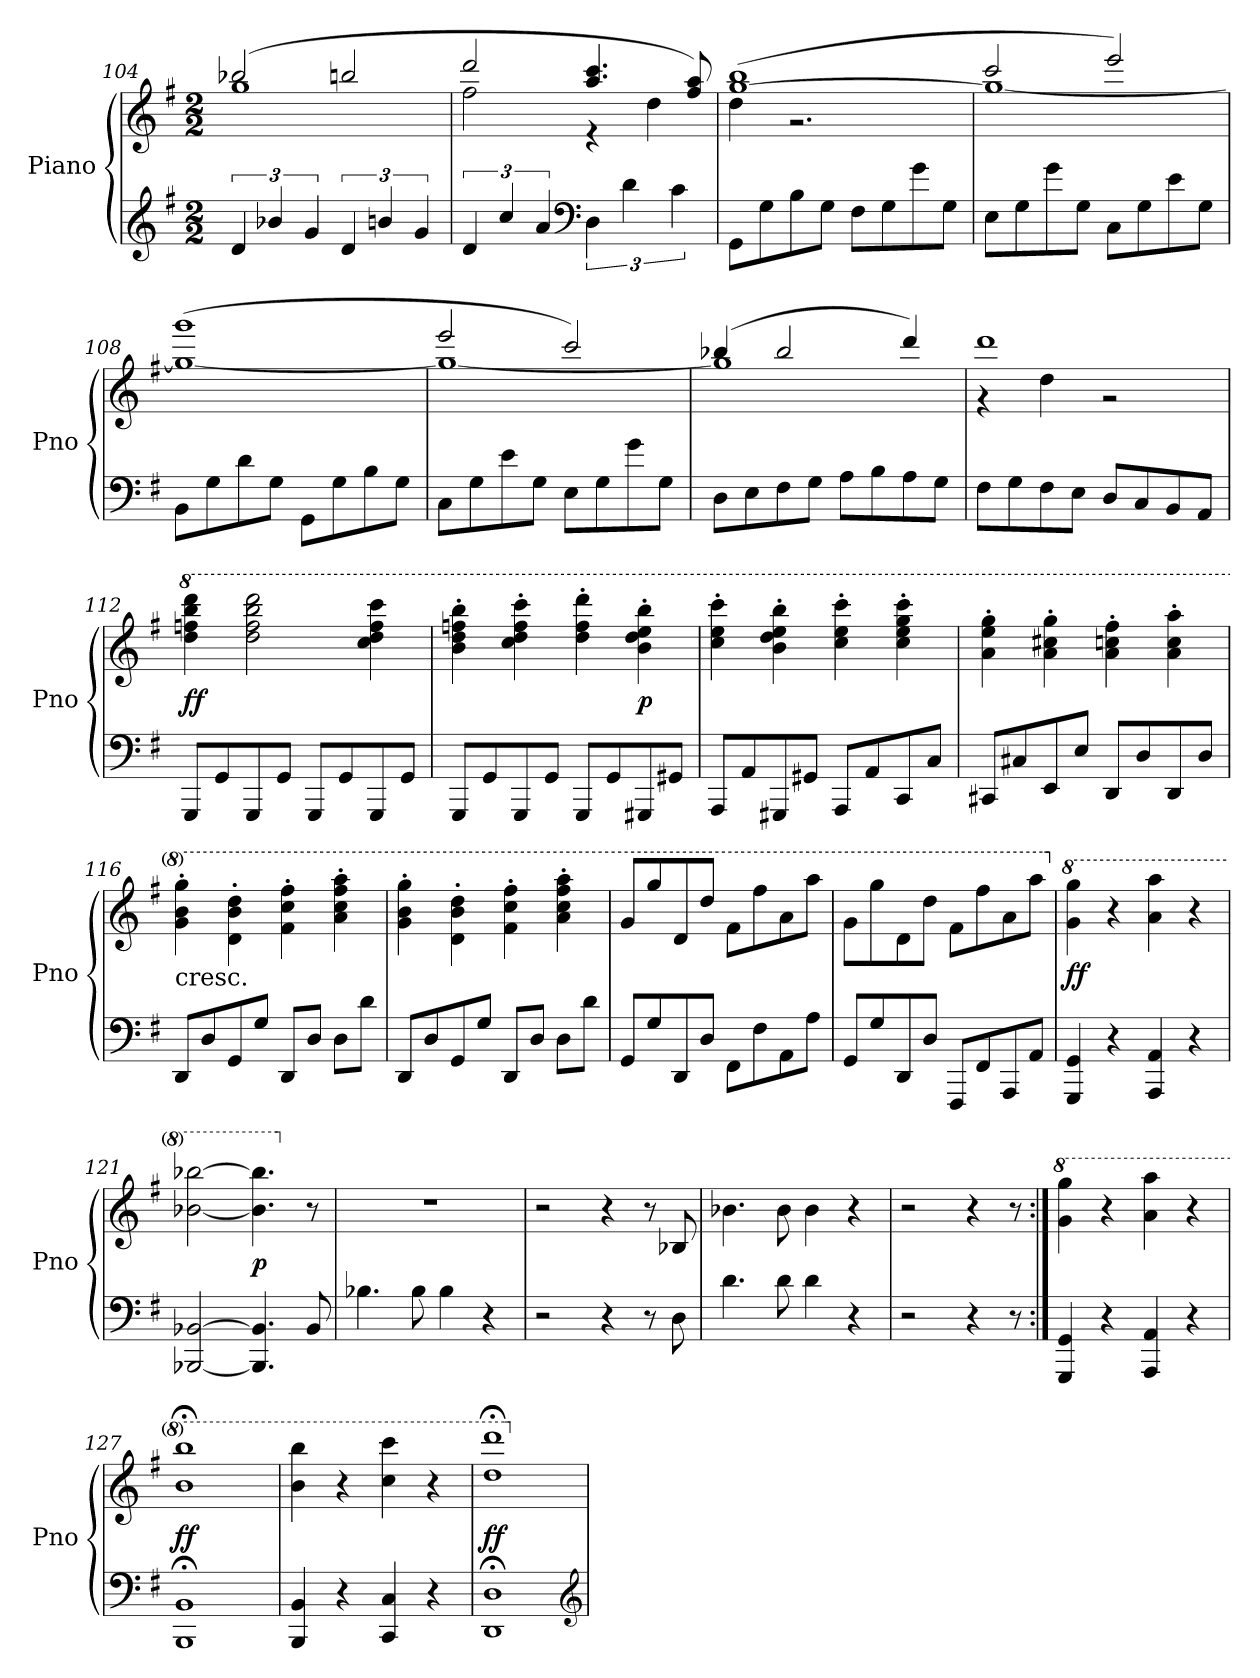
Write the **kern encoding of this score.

**kern	**kern	**dynam
*part1	*part1	*part1
*staff2	*staff1	*staff1/2
*I"Piano	*	*
*I'Pno	*	*
*clefG2	*clefG2	*
*k[f#]	*k[f#]	*
*M2/2	*M2/2	*
=104	=104	=104
*	*^	*
6d/	(2bb-X/	1gg	.
6b-X/	.	.	.
6g/	.	.	.
6d/	2bbn/	.	.
6bn/	.	.	.
6g/	.	.	.
=105	=105	=105	=105
6d/	2ddd/	2ff#\	.
6cc/	.	.	.
6a/	.	.	.
*clefF4	*	*	*
6D\	4.aa/ 4.ccc/	4r	.
6d\	.	.	.
.	.	4dd\	.
6c\	.	.	.
.	8ff#/ 8aa/)	.	.
=106	=106	=106	=106
8GG\L	([1gg 1bb	4dd\	.
8G\	.	.	.
8B\	.	2.r	.
8G\J	.	.	.
8F#\L	.	.	.
8G\	.	.	.
8g\	.	.	.
8G\J	.	.	.
=107	=107	=107	=107
8E\L	2ccc/	1gg_	.
8G\	.	.	.
8g\	.	.	.
8G\J	.	.	.
8C\L	2eee/)	.	.
8G\	.	.	.
8e\	.	.	.
8G\J	.	.	.
*	*v	*v	*
=108	=108	=108
8BB\L	(1gg_ 1ggg	.
8G\	.	.
8d\	.	.
8G\J	.	.
8GG\L	.	.
8G\	.	.
8B\	.	.
8G\J	.	.
=109	=109	=109
*	*^	*
8C\L	2eee/	1gg_	.
8G\	.	.	.
8e\	.	.	.
8G\J	.	.	.
8E\L	2ccc/)	.	.
8G\	.	.	.
8g\	.	.	.
8G\J	.	.	.
=110	=110	=110	=110
8D\L	(4bb-X/	1gg]	.
8E\	.	.	.
8F#\	2bb-/	.	.
8G\J	.	.	.
8A\L	.	.	.
8B\	.	.	.
8A\	4ddd/)	.	.
8G\J	.	.	.
=111	=111	=111	=111
8F#\L	1ddd	4r	.
8G\	.	.	.
8F#\	.	4dd\	.
8E\J	.	.	.
8D/L	.	2r	.
8C/	.	.	.
8BB/	.	.	.
8AA/J	.	.	.
*	*v	*v	*
=112	=112	=112
*	*8va	*
8GGG/L	4ddd\ 4fffn\ 4bbb\ 4dddd\	ff
8GG/	.	.
8GGG/	2ddd\ 2fff\ 2bbb\ 2dddd\	.
8GG/J	.	.
8GGG/L	.	.
8GG/	.	.
8GGG/	4ccc\ 4ddd\ 4fff\ 4cccc\	.
8GG/J	.	.
=113	=113	=113
8GGG/L	4bb'\ 4ddd'\ 4fffn'\ 4bbb'\	.
8GG/	.	.
8GGG/	4ccc'\ 4ddd'\ 4fff'\ 4cccc'\	.
8GG/J	.	.
8GGG/L	4ddd'\ 4fff'\ 4dddd'\	.
8GG/	.	.
8GGG#X/	4bb'\ 4ddd'\ 4eee'\ 4bbb'\	p
8GG#X/J	.	.
=114	=114	=114
8AAA/L	4ccc'\ 4eee'\ 4cccc'\	.
8AA/	.	.
8GGG#X/	4bb'\ 4ddd'\ 4eee'\ 4bbb'\	.
8GG#X/J	.	.
8AAA/L	4ccc'\ 4eee'\ 4cccc'\	.
8AA/	.	.
8CC/	4ccc'\ 4eee'\ 4ggg'\ 4cccc'\	.
8C/J	.	.
=115	=115	=115
8CC#X/L	4aa'\ 4eee'\ 4ggg'\	.
8C#X/	.	.
8EE/	4aa'\ 4ccc#X'\ 4ggg'\	.
8E/J	.	.
8DD/L	4aa'\ 4cccn'\ 4fff#'\	.
8D/	.	.
8DD/	4aa'\ 4ccc'\ 4aaa'\	.
8D/J	.	.
=116	=116	=116
!	!LO:TX:c:t=cresc.	!
8DD/L	4gg'\ 4bb'\ 4ggg'\	.
8D/	.	.
8GG/	4dd'\ 4bb'\ 4ddd'\	.
8G/J	.	.
8DD/L	4ff#'\ 4ccc'\ 4fff#'\	.
8D/J	.	.
8D\L	4aa'\ 4ccc'\ 4fff#'\ 4aaa'\	.
8d\J	.	.
=117	=117	=117
8DD/L	4gg'\ 4bb'\ 4ggg'\	.
8D/	.	.
8GG/	4dd'\ 4bb'\ 4ddd'\	.
8G/J	.	.
8DD/L	4ff#'\ 4ccc'\ 4fff#'\	.
8D/J	.	.
8D\L	4aa'\ 4ccc'\ 4fff#'\ 4aaa'\	.
8d\J	.	.
=118	=118	=118
8GG/L	8gg/L	.
8G/	8ggg/	.
8DD/	8dd/	.
8D/J	8ddd/J	.
8FF#\L	8ff#\L	.
8F#\	8fff#\	.
8AA\	8aa\	.
8A\J	8aaa\J	.
=119	=119	=119
8GG/L	8gg\L	.
8G/	8ggg\	.
8DD/	8dd\	.
8D/J	8ddd\J	.
8FFF#/L	8ff#\L	.
8FF#/	8fff#\	.
8AAA/	8aa\	.
8AA/J	8aaa\J	.
=120	=120	=120
*	*X8va	*
*	*8va	*
4GGG/ 4GG/	4gg\ 4ggg\	ff
4r	4r	.
4AAA/ 4AA/	4aa\ 4aaa\	.
4r	4r	.
=121	=121	=121
[2BBB-X/ [2BB-X/	[2bb-X\ [2bbb-X\	.
4.BBB-]/ 4.BB-]/	4.bb-]\ 4.bbb-]\	p
*	*X8va	*
8BB-/	8r	.
=122	=122	=122
4.B-X\	1r	.
8B-\	.	.
4B-\	.	.
4r	.	.
=123	=123	=123
2r	2r	.
4r	4r	.
8r	8r	.
8D\	8B-X/	.
=124	=124	=124
4.d\	4.b-X\	.
8d\	8b-\	.
4d\	4b-\	.
4r	4r	.
=125	=125	=125
2r	2r	.
4r	4r	.
8r	8r	.
=126:|!	=126:|!	=126:|!
*	*8va	*
4GGG/ 4GG/	4gg\ 4ggg\	.
4r	4r	.
4AAA/ 4AA/	4aa\ 4aaa\	.
4r	4r	.
=127	=127	=127
1BBB;< 1BB;<	1bb;< 1bbb;<	ff
=128	=128	=128
4BBB/ 4BB/	4bb\ 4bbb\	.
4r	4r	.
4CC/ 4C/	4ccc\ 4cccc\	.
4r	4r	.
=129	=129	=129
1DD;< 1D;<	1ddd;< 1dddd;<	ff
*clefG2	*	*
*	*X8va	*
=	=	=
*-	*-	*-
